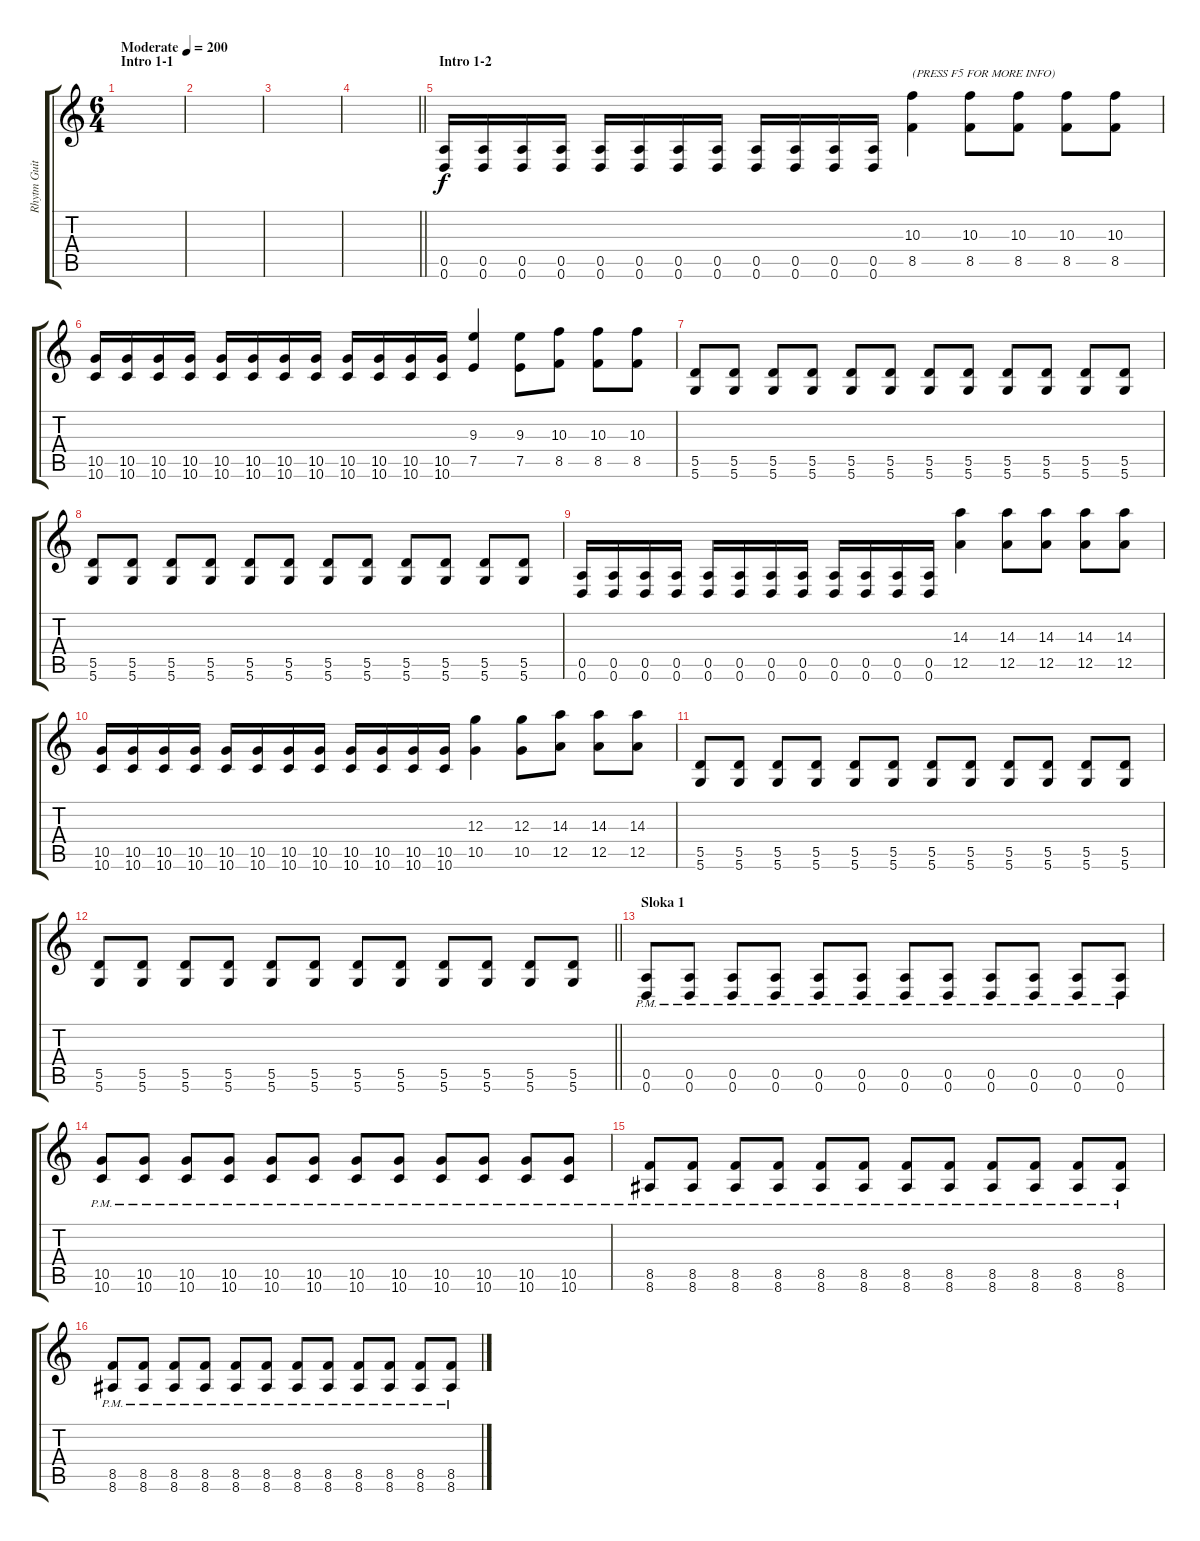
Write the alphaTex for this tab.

\track ("Rhytm Guitar" "Rhytm Guit") {instrument overdrivenguitar}
\staff {score tabs}
\tuning (E4 B3 G3 D3 A2 D2) {hide}
\ts (6 4)
\section ("" "Intro 1-1")
\tempo (200 "Moderate")
\clef g2
\ks c
|
|
|
\barLineRight lightlight
|
\section ("" "Intro 1-2")
(0.5 0.6).16 (0.5 0.6).16 (0.5 0.6).16 (0.5 0.6).16 (0.5 0.6).16 (0.5 0.6).16 (0.5 0.6).16 (0.5 0.6).16 (0.5 0.6).16 (0.5 0.6).16 (0.5 0.6).16 (0.5 0.6).16 (10.3 8.5).4{txt "(PRESS F5 FOR MORE INFO)"} (10.3 8.5).8 (10.3 8.5).8 (10.3 8.5).8 (10.3 8.5).8 |
(10.5 10.6).16 (10.5 10.6).16 (10.5 10.6).16 (10.5 10.6).16 (10.5 10.6).16 (10.5 10.6).16 (10.5 10.6).16 (10.5 10.6).16 (10.5 10.6).16 (10.5 10.6).16 (10.5 10.6).16 (10.5 10.6).16 (9.3 7.5).4{txt ""} (9.3 7.5).8 (10.3 8.5).8 (10.3 8.5).8 (10.3 8.5).8 |
(5.5 5.6).8 (5.5 5.6).8 (5.5 5.6).8 (5.5 5.6).8 (5.5 5.6).8 (5.5 5.6).8 (5.5 5.6).8 (5.5 5.6).8 (5.5 5.6).8 (5.5 5.6).8 (5.5 5.6).8 (5.5 5.6).8 |
(5.5 5.6).8 (5.5 5.6).8 (5.5 5.6).8 (5.5 5.6).8 (5.5 5.6).8 (5.5 5.6).8 (5.5 5.6).8 (5.5 5.6).8 (5.5 5.6).8 (5.5 5.6).8 (5.5 5.6).8 (5.5 5.6).8 |
(0.5 0.6).16 (0.5 0.6).16 (0.5 0.6).16 (0.5 0.6).16 (0.5 0.6).16 (0.5 0.6).16 (0.5 0.6).16 (0.5 0.6).16 (0.5 0.6).16 (0.5 0.6).16 (0.5 0.6).16 (0.5 0.6).16 (14.3 12.5).4 (14.3 12.5).8 (14.3 12.5).8 (14.3 12.5).8 (14.3 12.5).8 |
(10.5 10.6).16 (10.5 10.6).16 (10.5 10.6).16 (10.5 10.6).16 (10.5 10.6).16 (10.5 10.6).16 (10.5 10.6).16 (10.5 10.6).16 (10.5 10.6).16 (10.5 10.6).16 (10.5 10.6).16 (10.5 10.6).16 (12.3 10.5).4 (12.3 10.5).8 (14.3 12.5).8 (14.3 12.5).8 (14.3 12.5).8 |
(5.5 5.6).8 (5.5 5.6).8 (5.5 5.6).8 (5.5 5.6).8 (5.5 5.6).8 (5.5 5.6).8 (5.5 5.6).8 (5.5 5.6).8 (5.5 5.6).8 (5.5 5.6).8 (5.5 5.6).8 (5.5 5.6).8 |
\barLineRight lightlight
(5.5 5.6).8 (5.5 5.6).8 (5.5 5.6).8 (5.5 5.6).8 (5.5 5.6).8 (5.5 5.6).8 (5.5 5.6).8 (5.5 5.6).8 (5.5 5.6).8 (5.5 5.6).8 (5.5 5.6).8 (5.5 5.6).8 |
\section ("" "Sloka 1")
(0.5{pm} 0.6{pm}).8 (0.5{pm} 0.6{pm}).8 (0.5{pm} 0.6{pm}).8 (0.5{pm} 0.6{pm}).8 (0.5{pm} 0.6{pm}).8 (0.5{pm} 0.6{pm}).8 (0.5{pm} 0.6{pm}).8 (0.5{pm} 0.6{pm}).8 (0.5{pm} 0.6{pm}).8 (0.5{pm} 0.6{pm}).8 (0.5{pm} 0.6{pm}).8 (0.5{pm} 0.6{pm}).8 |
(10.5{pm} 10.6{pm}).8 (10.5{pm} 10.6{pm}).8 (10.5{pm} 10.6{pm}).8 (10.5{pm} 10.6{pm}).8 (10.5{pm} 10.6{pm}).8 (10.5{pm} 10.6{pm}).8 (10.5{pm} 10.6{pm}).8 (10.5{pm} 10.6{pm}).8 (10.5{pm} 10.6{pm}).8 (10.5{pm} 10.6{pm}).8 (10.5{pm} 10.6{pm}).8 (10.5{pm} 10.6{pm}).8 |
(8.5{pm} 8.6{pm}).8 (8.5{pm} 8.6{pm}).8 (8.5{pm} 8.6{pm}).8 (8.5{pm} 8.6{pm}).8 (8.5{pm} 8.6{pm}).8 (8.5{pm} 8.6{pm}).8 (8.5{pm} 8.6{pm}).8 (8.5{pm} 8.6{pm}).8 (8.5{pm} 8.6{pm}).8 (8.5{pm} 8.6{pm}).8 (8.5{pm} 8.6{pm}).8 (8.5{pm} 8.6{pm}).8 |
(8.5{pm} 8.6{pm}).8 (8.5{pm} 8.6{pm}).8 (8.5{pm} 8.6{pm}).8 (8.5{pm} 8.6{pm}).8 (8.5{pm} 8.6{pm}).8 (8.5{pm} 8.6{pm}).8 (8.5{pm} 8.6{pm}).8 (8.5{pm} 8.6{pm}).8 (8.5{pm} 8.6{pm}).8 (8.5{pm} 8.6{pm}).8 (8.5{pm} 8.6{pm}).8 (8.5{pm} 8.6{pm}).8
